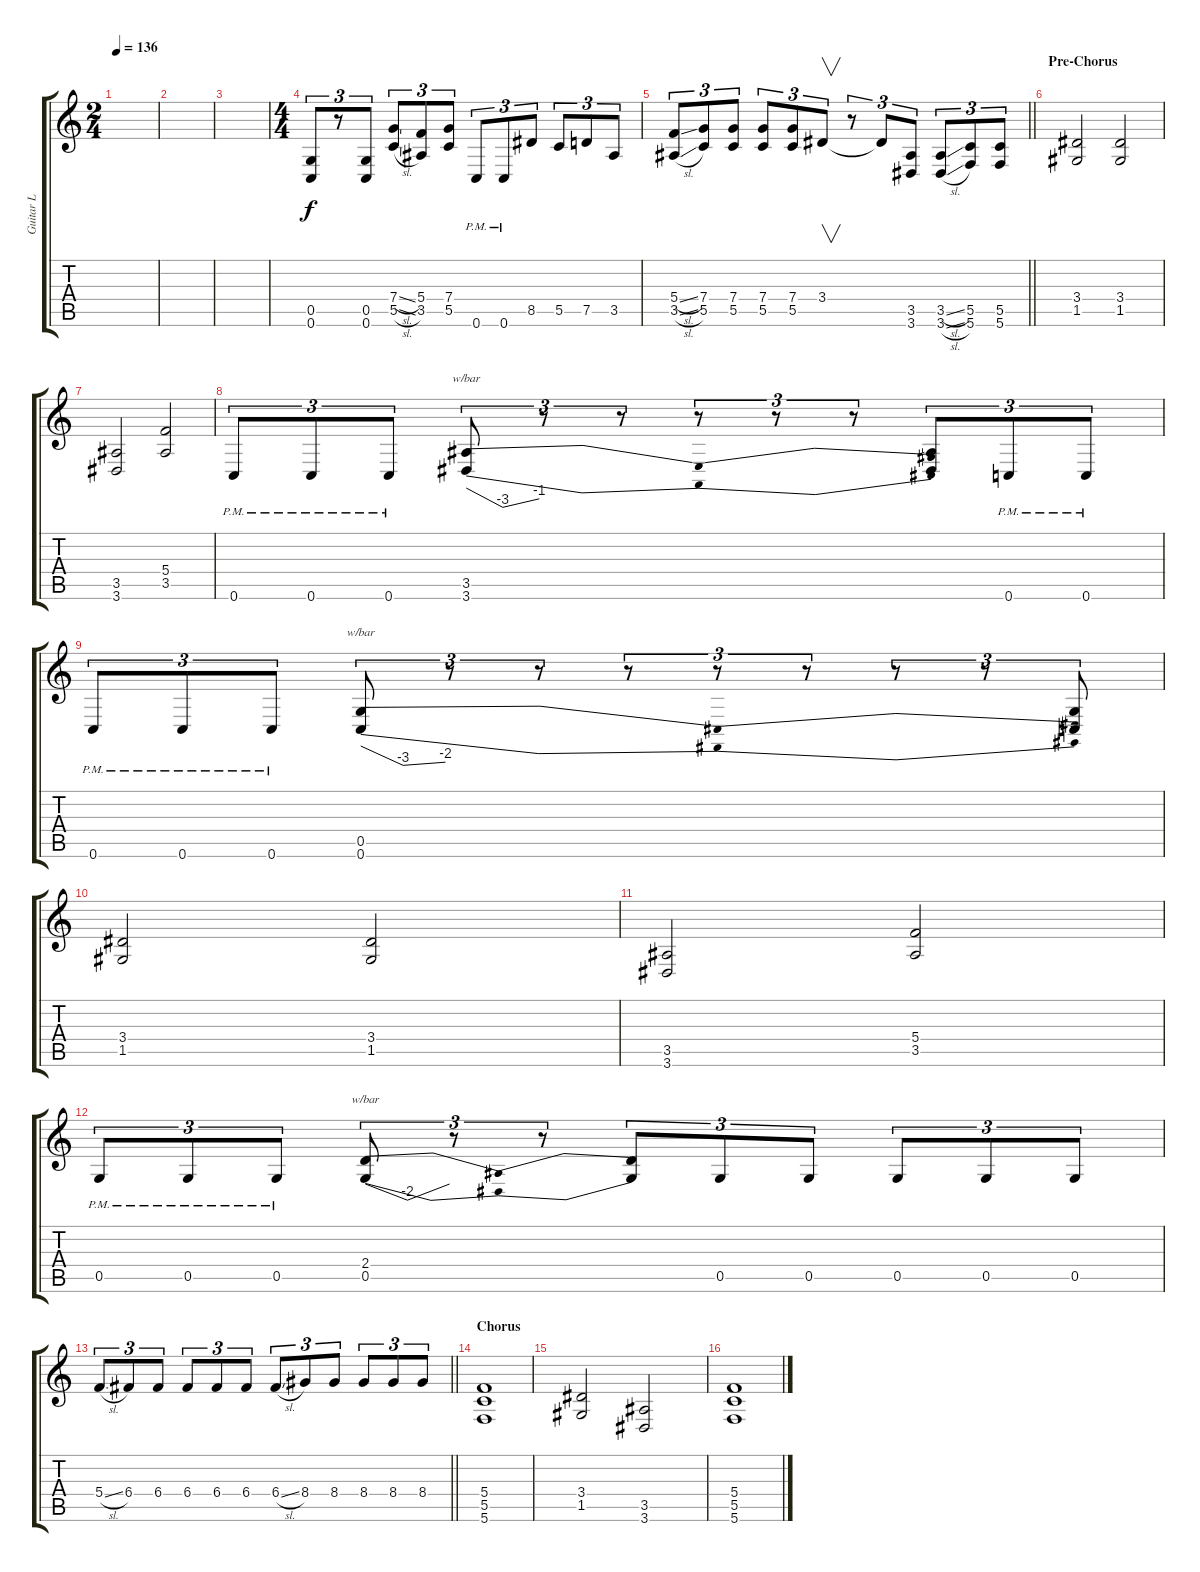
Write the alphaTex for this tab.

\track ("Guitar L" "Guitar L") {instrument distortionguitar}
\staff {score tabs}
\tuning (D4 A3 F3 C3 G2 C2) {hide}
\ts (2 4)
\tempo 136
\clef g2
\ks c
|
|
|
\ts (4 4)
(0.5 0.6).8{tu (3 2)} r.8{tu (3 2)} (0.5 0.6).8{tu (3 2)} (7.4{sl} 5.5{sl}).8{tu (3 2)} (5.4 3.5).8{tu (3 2)} (7.4 5.5).8{tu (3 2)} 0.6{pm}.8{tu (3 2)} 0.6{pm}.8{tu (3 2)} 8.5.8{tu (3 2)} 5.5.8{tu (3 2)} 7.5.8{tu (3 2)} 3.5.8{tu (3 2)} |
\barLineRight lightlight
(5.4{sl} 3.5{sl}).8{tu (3 2)} (7.4 5.5).8{tu (3 2)} (7.4 5.5).8{tu (3 2)} (7.4 5.5).8{tu (3 2)} (7.4 5.5).8{tu (3 2)} 3.4.8{v tu (3 2) instrument guitarharmonics} r.8{tu (3 2)} 3.4{t}.8{tu (3 2)} (3.5 3.6).8{tu (3 2) instrument distortionguitar} (3.5{sl} 3.6{sl}).8{tu (3 2)} (5.5 5.6).8{tu (3 2)} (5.5 5.6).8{tu (3 2)} |
\section ("" "Pre-Chorus")
(3.4 1.5).2 (3.4 1.5).2 |
(3.5 3.6).2 (5.4 3.5).2 |
0.6{pm}.8{tu (3 2)} 0.6{pm}.8{tu (3 2)} 0.6{pm}.8{tu (3 2)} (3.5 3.6).8{tu (3 2) tbe (dip default 0 0 36 -12 60 -4)} r.8{tu (3 2)} r.8{tu (3 2)} r.8{tu (3 2)} r.8{tu (3 2)} r.8{tu (3 2)} (3.5{t} 3.6{t}).8{tu (3 2)} 0.6{pm}.8{tu (3 2)} 0.6{pm}.8{tu (3 2)} |
0.6{pm}.8{tu (3 2)} 0.6{pm}.8{tu (3 2)} 0.6{pm}.8{tu (3 2)} (0.5 0.6).8{tu (3 2) tbe (dip default 0 0 38 -12 60 -8)} r.8{tu (3 2)} r.8{tu (3 2)} r.8{tu (3 2)} r.8{tu (3 2)} r.8{tu (3 2)} r.8{tu (3 2)} r.8{tu (3 2)} (0.5{t} 0.6{t}).8{tu (3 2)} |
(3.4 1.5).2 (3.4 1.5).2 |
(3.5 3.6).2 (5.4 3.5).2 |
0.5{pm}.8{tu (3 2)} 0.5{pm}.8{tu (3 2)} 0.5{pm}.8{tu (3 2)} (2.4 0.5).8{tu (3 2) tbe (dip default 0 0 34 -8 60 0)} r.8{tu (3 2)} r.8{tu (3 2)} (2.4{t} 0.5{t}).8{tu (3 2)} 0.5.8{tu (3 2)} 0.5.8{tu (3 2)} 0.5.8{tu (3 2)} 0.5.8{tu (3 2)} 0.5.8{tu (3 2)} |
\barLineRight lightlight
5.4{sl}.8{tu (3 2)} 6.4.8{tu (3 2)} 6.4.8{tu (3 2)} 6.4.8{tu (3 2)} 6.4.8{tu (3 2)} 6.4.8{tu (3 2)} 6.4{sl}.8{tu (3 2)} 8.4.8{tu (3 2)} 8.4.8{tu (3 2)} 8.4.8{tu (3 2)} 8.4.8{tu (3 2)} 8.4.8{tu (3 2)} |
\section ("" "Chorus")
(5.4 5.5 5.6).1 |
(3.4 1.5).2 (3.5 3.6).2 |
(5.4 5.5 5.6).1
